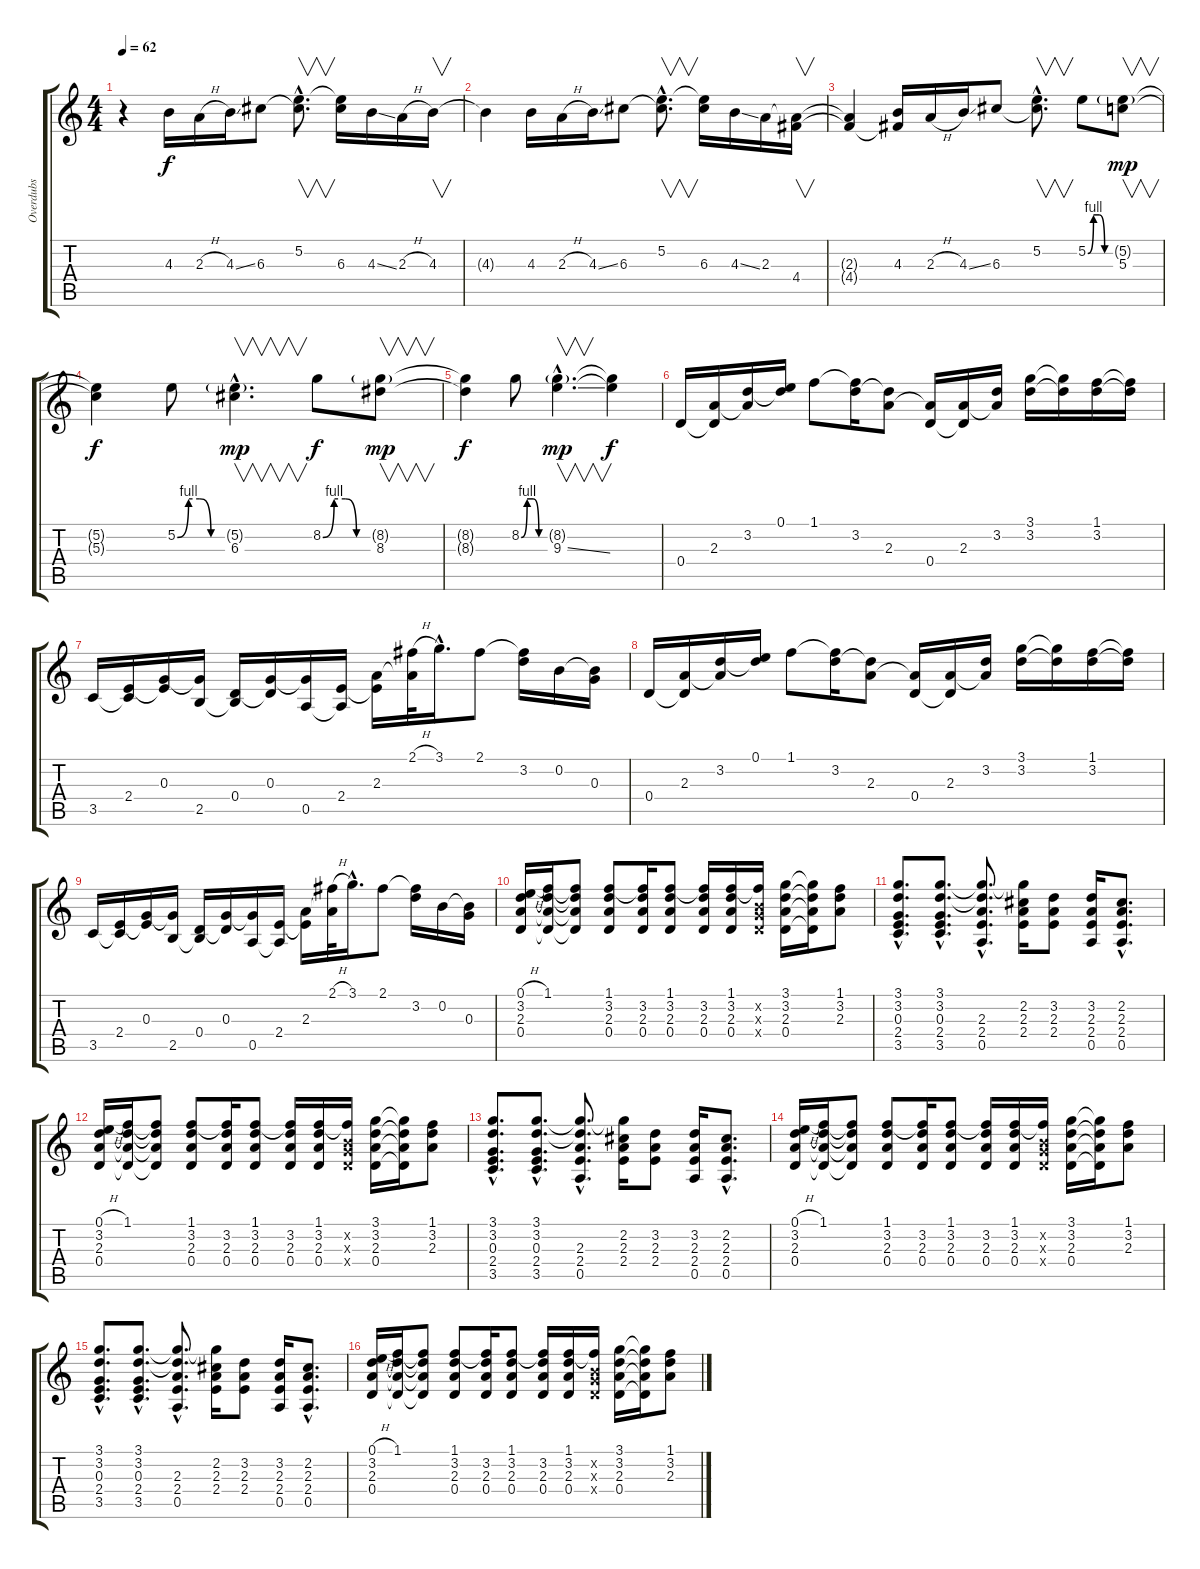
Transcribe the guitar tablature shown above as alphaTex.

\track ("Overdubs" "Overdubs") {instrument distortionguitar}
\staff {score tabs}
\tuning (E4 B3 G3 D3 A2 D2) {hide}
\ts (4 4)
\tempo 62
\clef g2
\ks c
r.4{dy f instrument distortionguitar} 4.3.16 2.3{h}.16 4.3{ss}.16 6.3.8 (5.2{hac} 6.3{hac t}).8{v d} (5.2{t} 6.3).16 4.3{ss}.16 2.3{h}.16 4.3.16{v} |
4.3{t}.4 4.3.16 2.3{h}.16 4.3{ss}.16 6.3.8 (5.2{hac} 6.3{hac t}).8{v d} (5.2{t} 6.3).16 4.3{ss}.16 2.3.16 (2.3{t} 4.4).16{v} |
(2.3{t} 4.4{t}).4 (4.3 4.4{t}).16 2.3{h}.16 4.3{ss}.16 6.3.8 (5.2{hac} 6.3{hac t}).8{v d} 5.2{be (custom 0 0 15 4 30 4 45 0 60 0)}.8 (5.2{g} 5.3).8{v dy mp} |
(5.2{t} 5.3{t}).4{dy f} 5.2{be (custom 0 0 15 4 30 4 45 0 60 0)}.8 (5.2{g hac} 6.3{hac}).4{v d dy mp} 8.2{be (custom 0 0 15 4 30 4 45 0 60 0)}.8{dy f} (8.2{g} 8.3).8{v dy mp} |
(8.2{t} 8.3{t}).4{dy f} 8.2{be (custom 0 0 15 4 30 4 45 0 60 0)}.8 (8.2{g hac} 9.3{ss hac}).4{v d dy mp} (8.2{t} 9.3{t}).4{dy f} |
0.4.16 (2.3 0.4{t}).16 (3.2 2.3{t}).16 (0.1 3.2{t}).16 1.1.8 (1.1{t} 3.2).16 (3.2{t} 2.3).8 (2.3{t} 0.4).16 (2.3 0.4{t}).16 (3.2 2.3{t}).16 (3.1 3.2).16 (3.1{t} 3.2{t}).16 (1.1 3.2).16 (1.1{t} 3.2{t}).16 |
3.5.16 (2.4 3.5{t}).16 (0.3 2.4{t}).16 (0.3{t} 2.5).16 (0.4 2.5{t}).16 (0.3 0.4{t}).16 (0.3{t} 0.5).16 (2.4 0.5{t}).16 (2.3 2.4{t}).16 (2.1{h} 2.3{t}).32 3.1{hac}.16{d} 2.1.8 (2.1{t} 3.2).16 0.2.16 (0.2{t} 0.3).16 |
0.4.16 (2.3 0.4{t}).16 (3.2 2.3{t}).16 (0.1 3.2{t}).16 1.1.8 (1.1{t} 3.2).16 (3.2{t} 2.3).8 (2.3{t} 0.4).16 (2.3 0.4{t}).16 (3.2 2.3{t}).16 (3.1 3.2).16 (3.1{t} 3.2{t}).16 (1.1 3.2).16 (1.1{t} 3.2{t}).16 |
3.5.16 (2.4 3.5{t}).16 (0.3 2.4{t}).16 (0.3{t} 2.5).16 (0.4 2.5{t}).16 (0.3 0.4{t}).16 (0.3{t} 0.5).16 (2.4 0.5{t}).16 (2.3 2.4{t}).16 (2.1{h} 2.3{t}).32 3.1{hac}.16{d} 2.1.8 (2.1{t} 3.2).16 0.2.16 (0.2{t} 0.3).16 |
(0.1{h} 3.2 2.3 0.4).16 (1.1 3.2{t} 2.3{t} 0.4{t}).16 (1.1{t} 3.2{t} 2.3{t} 0.4{t}).8 (1.1 3.2 2.3 0.4).8 (1.1{t} 3.2 2.3 0.4).16 (1.1 3.2 2.3 0.4).8 (1.1{t} 3.2 2.3 0.4).16 (1.1 3.2 2.3 0.4).16 (1.1{t} 0.2{x} 0.3{x} 0.4{x}).16 (3.1 3.2 2.3 0.4).16 (3.1{t} 3.2{t} 2.3{t} 0.4{t}).16 (1.1 3.2 2.3).8 |
(3.1{hac} 3.2{hac} 0.3{hac} 2.4{hac} 3.5{hac}).8{d} (3.1{hac} 3.2{hac} 0.3{hac} 2.4{hac} 3.5{hac}).8{d} (3.1{hac t} 3.2{hac t} 2.3{hac} 2.4{hac} 0.5{hac}).8{d} (3.1{t} 2.2 2.3 2.4).16 (3.2 2.3 2.4).8 (3.2 2.3 2.4 0.5).16 (2.2{hac} 2.3{hac} 2.4{hac} 0.5{hac}).8{d} |
(0.1{h} 3.2 2.3 0.4).16 (1.1 3.2{t} 2.3{t} 0.4{t}).16 (1.1{t} 3.2{t} 2.3{t} 0.4{t}).8 (1.1 3.2 2.3 0.4).8 (1.1{t} 3.2 2.3 0.4).16 (1.1 3.2 2.3 0.4).8 (1.1{t} 3.2 2.3 0.4).16 (1.1 3.2 2.3 0.4).16 (1.1{t} 0.2{x} 0.3{x} 0.4{x}).16 (3.1 3.2 2.3 0.4).16 (3.1{t} 3.2{t} 2.3{t} 0.4{t}).16 (1.1 3.2 2.3).8 |
(3.1{hac} 3.2{hac} 0.3{hac} 2.4{hac} 3.5{hac}).8{d} (3.1{hac} 3.2{hac} 0.3{hac} 2.4{hac} 3.5{hac}).8{d} (3.1{hac t} 3.2{hac t} 2.3{hac} 2.4{hac} 0.5{hac}).8{d} (3.1{t} 2.2 2.3 2.4).16 (3.2 2.3 2.4).8 (3.2 2.3 2.4 0.5).16 (2.2{hac} 2.3{hac} 2.4{hac} 0.5{hac}).8{d} |
(0.1{h} 3.2 2.3 0.4).16 (1.1 3.2{t} 2.3{t} 0.4{t}).16 (1.1{t} 3.2{t} 2.3{t} 0.4{t}).8 (1.1 3.2 2.3 0.4).8 (1.1{t} 3.2 2.3 0.4).16 (1.1 3.2 2.3 0.4).8 (1.1{t} 3.2 2.3 0.4).16 (1.1 3.2 2.3 0.4).16 (1.1{t} 0.2{x} 0.3{x} 0.4{x}).16 (3.1 3.2 2.3 0.4).16 (3.1{t} 3.2{t} 2.3{t} 0.4{t}).16 (1.1 3.2 2.3).8 |
(3.1{hac} 3.2{hac} 0.3{hac} 2.4{hac} 3.5{hac}).8{d} (3.1{hac} 3.2{hac} 0.3{hac} 2.4{hac} 3.5{hac}).8{d} (3.1{hac t} 3.2{hac t} 2.3{hac} 2.4{hac} 0.5{hac}).8{d} (3.1{t} 2.2 2.3 2.4).16 (3.2 2.3 2.4).8 (3.2 2.3 2.4 0.5).16 (2.2{hac} 2.3{hac} 2.4{hac} 0.5{hac}).8{d} |
(0.1{h} 3.2 2.3 0.4).16 (1.1 3.2{t} 2.3{t} 0.4{t}).16 (1.1{t} 3.2{t} 2.3{t} 0.4{t}).8 (1.1 3.2 2.3 0.4).8 (1.1{t} 3.2 2.3 0.4).16 (1.1 3.2 2.3 0.4).8 (1.1{t} 3.2 2.3 0.4).16 (1.1 3.2 2.3 0.4).16 (1.1{t} 0.2{x} 0.3{x} 0.4{x}).16 (3.1 3.2 2.3 0.4).16 (3.1{t} 3.2{t} 2.3{t} 0.4{t}).16 (1.1 3.2 2.3).8
